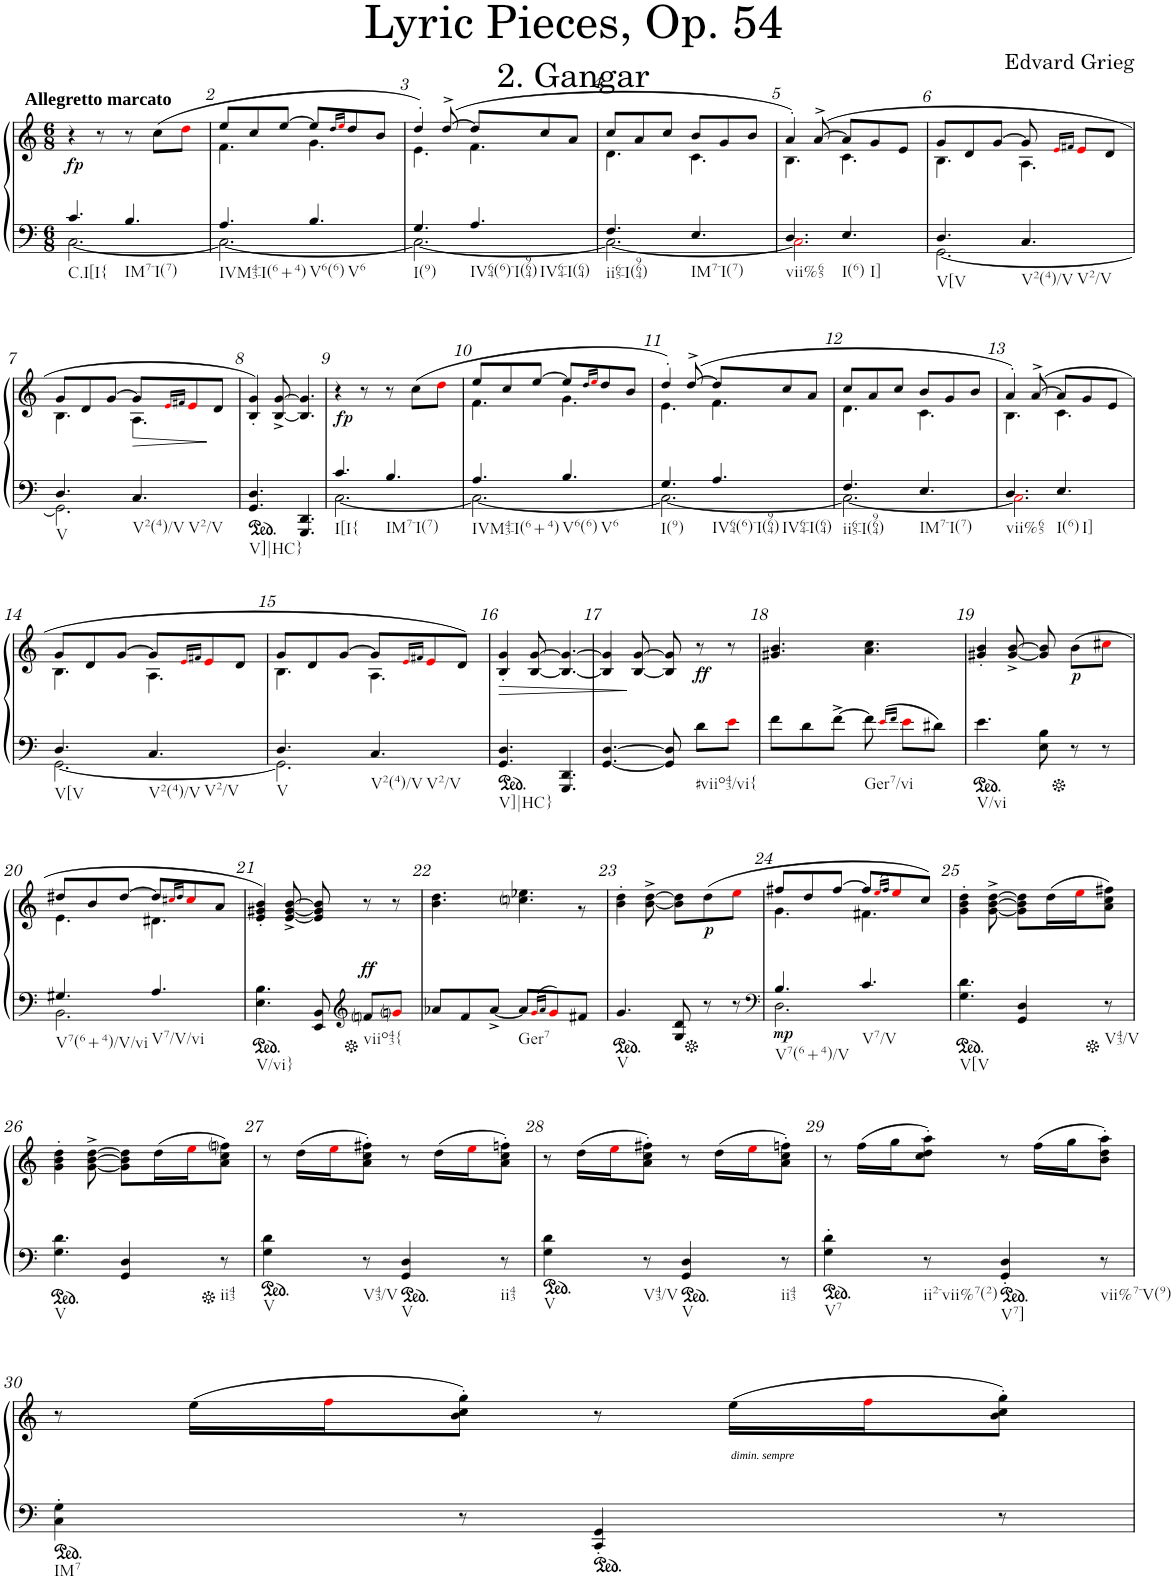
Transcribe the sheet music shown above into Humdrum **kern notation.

**kern	**kern	**dynam
*part1	*part1	*part1
*staff2	*staff1	*staff1/2
*I"Midi_1	*	*
*clefF4	*clefG2	*
*k[]	*k[]	*
*M6/8	*M6/8	*
=1	=1	=1
*^	*	*
!	!	!LO:TX:a:B:t=Allegretto marcato	!
!LO:TX:b:t=C.I[I{	!	!	!
!	!	!	!LO:DY:b
4.c/	[2.C\	4r	fp
.	.	8r	.
!LO:TX:b:t=IM7-I(7)	!	!	!
4.B/	.	8r	.
.	.	(>8cc\L	.
.	.	8ddi\J	.
=2	=2	=2	=2
*	*	*^	*
!LO:TX:b:t=IVM43-I(6+4)	!	!	!	!
4.A/	2.C\_	8ee/L	4.f\	.
.	.	8cc/	.	.
.	.	[8ee/J	.	.
!LO:TX:b:t=V6(6)	!	!	!	!
!LO:TX:b:t=V6	!	!	!	!
4.B/	.	8ee/L]	4.g\	.
.	.	16qdd/LL	.	.
.	.	16qeei/JJ	.	.
.	.	8dd/	.	.
.	.	8b/J	.	.
=3	=3	=3	=3	=3
!LO:TX:b:t=I(9)	!	!	!	!
4.G/	2.C\_	4dd'/)	4.e\	.
.	.	(>[8dd^/	.	.
!LO:TX:b:t=IV64(6)-I(964)	!	!	!	!
!LO:TX:b:t=IV64-I(64)	!	!	!	!
4.A/	.	8dd/L]	4.f\	.
.	.	8cc/	.	.
.	.	8a/J	.	.
=4	=4	=4	=4	=4
!LO:TX:b:t=ii65-I(964)	!	!	!	!
4.F/	2.C\_	8cc/L	4.d\	.
.	.	8a/	.	.
.	.	8cc/J	.	.
!LO:TX:b:t=IM7-I(7)	!	!	!	!
4.E/	.	8b/L	4.c\	.
.	.	8g/	.	.
.	.	8b/J	.	.
=5	=5	=5	=5	=5
!LO:TX:b:t=vii%65	!	!	!	!
4.D/	2.Ci\]	4a'/)	4.B\	.
.	.	([8a^/	.	.
!LO:TX:b:t=I(6)	!	!	!	!
!LO:TX:b:t=I]	!	!	!	!
4.E/	.	8a/L]	4.c\	.
.	.	8g/	.	.
.	.	8e/J	.	.
=6	=6	=6	=6	=6
!LO:TX:b:t=V[V	!	!	!	!
4.D/	[2.GG\	8g/L	4.B\	.
.	.	8d/	.	.
.	.	[8g/J	.	.
!LO:TX:b:t=V2(4)/V	!	!	!	!
!LO:TX:b:t=V2/V	!	!	!	!
4.C/	.	8g/]	4.A\	.
.	.	16qei/LL	.	.
.	.	16qf#X/JJ	.	.
.	.	8ei/L	.	.
.	.	8d/J	.	.
!!LO:LB:g=z	!!
=7	=7	=7	=7	=7
!LO:TX:b:t=V	!	!	!	!
4.D/	2.GG\]	8g/L	4.B\	.
.	.	8d/	.	.
.	.	[8g/J	.	.
!LO:TX:b:t=V2(4)/V	!	!	!	!
!LO:TX:b:t=V2/V	!	!	!	!
!	!	!	!	!LO:HP:b
4.C/	.	8g/L]	4.A\	>
.	.	16qei/LL	.	.
.	.	16qf#X/JJ	.	.
.	.	8ei/	.	.
.	.	8d/J	.	]
*v	*v	*	*	*
*	*v	*v	*
=8	=8	=8
!LO:TX:b:t=V]|HC}	!	!
4.GG/ 4.D/	4B/' 4g/')	.
.	[8B/^ [8g/^	.
4.GGG/ 4.DD/	4.B/] 4.g/]	.
=9	=9	=9
*^	*	*
!LO:TX:b:t=I[I{	!	!	!
!	!	!	!LO:DY:b
4.c/	[2.C\	4r	fp
.	.	8r	.
!LO:TX:b:t=IM7-I(7)	!	!	!
4.B/	.	8r	.
.	.	(>8cc\L	.
.	.	8ddi\J	.
=10	=10	=10	=10
*	*	*^	*
!LO:TX:b:t=IVM43-I(6+4)	!	!	!	!
4.A/	2.C\_	8ee/L	4.f\	.
.	.	8cc/	.	.
.	.	[8ee/J	.	.
!LO:TX:b:t=V6(6)	!	!	!	!
!LO:TX:b:t=V6	!	!	!	!
4.B/	.	8ee/L]	4.g\	.
.	.	16qdd/LL	.	.
.	.	16qeei/JJ	.	.
.	.	8dd/	.	.
.	.	8b/J	.	.
=11	=11	=11	=11	=11
!LO:TX:b:t=I(9)	!	!	!	!
4.G/	2.C\_	4dd'/)	4.e\	.
.	.	(>[8dd^/	.	.
!LO:TX:b:t=IV64(6)-I(964)	!	!	!	!
!LO:TX:b:t=IV64-I(64)	!	!	!	!
4.A/	.	8dd/L]	4.f\	.
.	.	8cc/	.	.
.	.	8a/J	.	.
=12	=12	=12	=12	=12
!LO:TX:b:t=ii65-I(964)	!	!	!	!
4.F/	2.C\_	8cc/L	4.d\	.
.	.	8a/	.	.
.	.	8cc/J	.	.
!LO:TX:b:t=IM7-I(7)	!	!	!	!
4.E/	.	8b/L	4.c\	.
.	.	8g/	.	.
.	.	8b/J	.	.
=13	=13	=13	=13	=13
!LO:TX:b:t=vii%65	!	!	!	!
4.D/	2.Ci\]	4a'/)	4.B\	.
.	.	([8a^/	.	.
!LO:TX:b:t=I(6)	!	!	!	!
!LO:TX:b:t=I]	!	!	!	!
4.E/	.	8a/L]	4.c\	.
.	.	8g/	.	.
.	.	8e/J	.	.
!!LO:LB:g=z	!!
=14	=14	=14	=14	=14
!LO:TX:b:t=V[V	!	!	!	!
4.D/	[2.GG\	8g/L	4.B\	.
.	.	8d/	.	.
.	.	[8g/J	.	.
!LO:TX:b:t=V2(4)/V	!	!	!	!
!LO:TX:b:t=V2/V	!	!	!	!
4.C/	.	8g/L]	4.A\	.
.	.	16qei/LL	.	.
.	.	16qf#X/JJ	.	.
.	.	8ei/	.	.
.	.	8d/J	.	.
=15	=15	=15	=15	=15
!LO:TX:b:t=V	!	!	!	!
4.D/	2.GG\]	8g/L	4.B\	.
.	.	8d/	.	.
.	.	[8g/J	.	.
!LO:TX:b:t=V2(4)/V	!	!	!	!
!LO:TX:b:t=V2/V	!	!	!	!
4.C/	.	8g/L]	4.A\	.
.	.	16qei/LL	.	.
.	.	16qf#X/JJ	.	.
.	.	8ei/	.	.
.	.	8d/J)	.	.
*v	*v	*	*	*
*	*v	*v	*
=16	=16	=16
!LO:TX:b:t=V]|HC}	!	!
!	!	!LO:HP:b
4.GG/ 4.D/	4B/' 4g/'	>
.	[8B/ [8g/	.
4.GGG/ 4.DD/	4.B/_ 4.g/_	.
=17	=17	=17
[4.GG/ [4.D/	4B/] 4g/]	.
.	[8B/ [8g/	]
8GG/] 8D/]	8B/] 8g/]	.
!LO:TX:b:t=#viio43/vi{	!	!
!	!	!LO:DY:b
8d\L	8r	ff
8ei\J	8r	.
=18	=18	=18
*^	*	*
8f\L	2ryy	4.g#X/ 4.b/	.
8d\	.	.	.
[8f^\J	.	.	.
!LO:TX:b:t=Ger7/vi	!	!	!
8f\]	.	4.a\ 4.cc\	.
16qei/LL	.	.	.
16qf/JJ	.	.	.
8ei\L	4ryy	.	.
8d#X\J	.	.	.
*v	*v	*	*
=19	=19	=19
!LO:TX:b:t=V/vi	!	!
4.e\	4g#X/' 4b/'	.
.	[8g#/^ [8b/^	.
8E\ 8B\	8g#/] 8b/]	.
!	!	!LO:DY:b
8r	(8b\L	p
8r	8cc#Xi\J	.
!!LO:LB:g=z
=20	=20	=20
*^	*^	*
!LO:TX:b:t=V7(6+4)/V/vi	!	!	!	!
4.G#X/	2.BB\	8dd#X/L	4.e\	.
.	.	8b/	.	.
.	.	[8dd#/J	.	.
!LO:TX:b:t=V7/V/vi	!	!	!	!
4.A/	.	8dd#/L]	4.d#X\	.
.	.	16qcc#Xi/LL	.	.
.	.	16qdd#/JJ	.	.
.	.	8cc#i/	.	.
.	.	8a/J	.	.
*v	*v	*	*	*
*	*v	*v	*
=21	=21	=21
!LO:TX:b:t=V/vi}	!	!
4.E\ 4.B\	4e/' 4g#X/' 4b/')	.
.	[8e/^ [8g#/^ [8b/^	.
8EE/ 8BB/	8e/] 8g#/] 8b/]	.
*clefG2	*	*
!LO:TX:b:t=viio43{	!	!
!	!	!LO:DY:a=2
8fnj/L	8r	ff
8gnji/J	8r	.
=22	=22	=22
*	*^	*
8a-X/L	4.b\ 4.dd\	8ryy	.
*	*v	*v	*
8f/	.	.
[8a-^/J	.	.
!LO:TX:b:t=Ger7	!	!
8a-/L]	4.ccnj\ 4.ee-X\	.
16qgi/LL	.	.
16qa-/JJ	.	.
8gi/	.	.
*	*^	*
8f#X/J	.	8r	.
=23	=23	=23	=23
!LO:TX:b:t=V	!	!	!
*	*v	*v	*
4.g/	4b\' 4dd\'	.
.	[8b\^ [8dd\^	.
8G/ 8d/	8b\] 8dd\]L	.
!	!	!LO:DY:b
8r	(>8dd\	p
8r	8eei\J	.
=24	=24	=24
*clefF4	*	*
*^	*^	*
!LO:TX:b:t=V7(6+4)/V	!	!	!	!
!	!	!	!	!LO:DY:b=2
4.B/	2.D\	8ff#X/L	4.g\	mp
.	.	8dd/	.	.
.	.	[8ff#/J	.	.
!LO:TX:b:t=V7/V	!	!	!	!
4.c/	.	8ff#/L]	4.f#X\	.
.	.	(16qeei/LL	.	.
.	.	16qff#/JJ)	.	.
.	.	8eei/	.	.
.	.	8cc/J)	.	.
*v	*v	*	*	*
*	*v	*v	*
=25	=25	=25
!LO:TX:b:t=V[V	!	!
4.G\ 4.d\	4g\' 4b\' 4dd\'	.
.	[8g\^ [8b\^ [8dd\^	.
4GG/ 4D/	8g\] 8b\] 8dd\]L	.
.	(>16dd\L	.
.	16eei\J	.
!LO:TX:b:t=V43/V	!	!
8r	8a\ 8cc\ 8ff#X\J)	.
!!LO:LB:g=z
=26	=26	=26
!LO:TX:b:t=V	!	!
4.G\ 4.d\	4g\' 4b\' 4dd\'	.
.	[8g\^ [8b\^ [8dd\^	.
4GG/ 4D/	8g\] 8b\] 8dd\]L	.
.	(>16dd\L	.
.	16eei\J	.
!LO:TX:b:t=ii43	!	!
8r	8a\ 8cc\ 8ffnj\J)	.
=27	=27	=27
!LO:TX:b:t=V	!	!
4G\ 4d\	8r	.
.	(>16dd\LL	.
.	16eei\J	.
!LO:TX:b:t=V43/V	!	!
8r	8a\' 8cc\' 8ff#X\'J)	.
!LO:TX:b:t=V	!	!
4GG/ 4D/	8r	.
.	(>16dd\LL	.
.	16eei\J	.
!LO:TX:b:t=ii43	!	!
8r	8a\' 8cc\' 8ffn\'J)	.
=28	=28	=28
!LO:TX:b:t=V	!	!
4G\ 4d\	8r	.
.	(>16dd\LL	.
.	16eei\J	.
!LO:TX:b:t=V43/V	!	!
8r	8a\' 8cc\' 8ff#X\'J)	.
!LO:TX:b:t=V	!	!
4GG/ 4D/	8r	.
.	(>16dd\LL	.
.	16eei\J	.
!LO:TX:b:t=ii43	!	!
8r	8a\' 8cc\' 8ffn\'J)	.
=29	=29	=29
!LO:TX:b:t=V7	!	!
4G\' 4d\'	8r	.
.	(>16ff\LL	.
.	16gg\J	.
!LO:TX:b:t=ii2-vii%7(2)	!	!
8r	8cc\' 8dd\' 8aa\'J)	.
!LO:TX:b:t=V7]	!	!
4GG/' 4D/'	8r	.
.	(16ff\LL	.
.	16gg\J	.
!LO:TX:b:t=vii%7-V(9)	!	!
8r	8b\' 8dd\' 8aa\'J)	.
!!LO:LB:g=z
=30	=30	=30
!LO:TX:b:t=IM7	!	!
4C\' 4G\'	8r	.
.	(16ee\LL	.
.	16ffi\J	.
8r	8b\' 8cc\' 8gg\'J)	.
4CC/' 4GG/'	8r	.
!	!LO:TX:b:i:t=dimin. sempre	!
.	(16ee\LL	.
.	16ffi\J	.
8r	8b\' 8cc\' 8gg\'J)	.
=	=	=
*-	*-	*-
